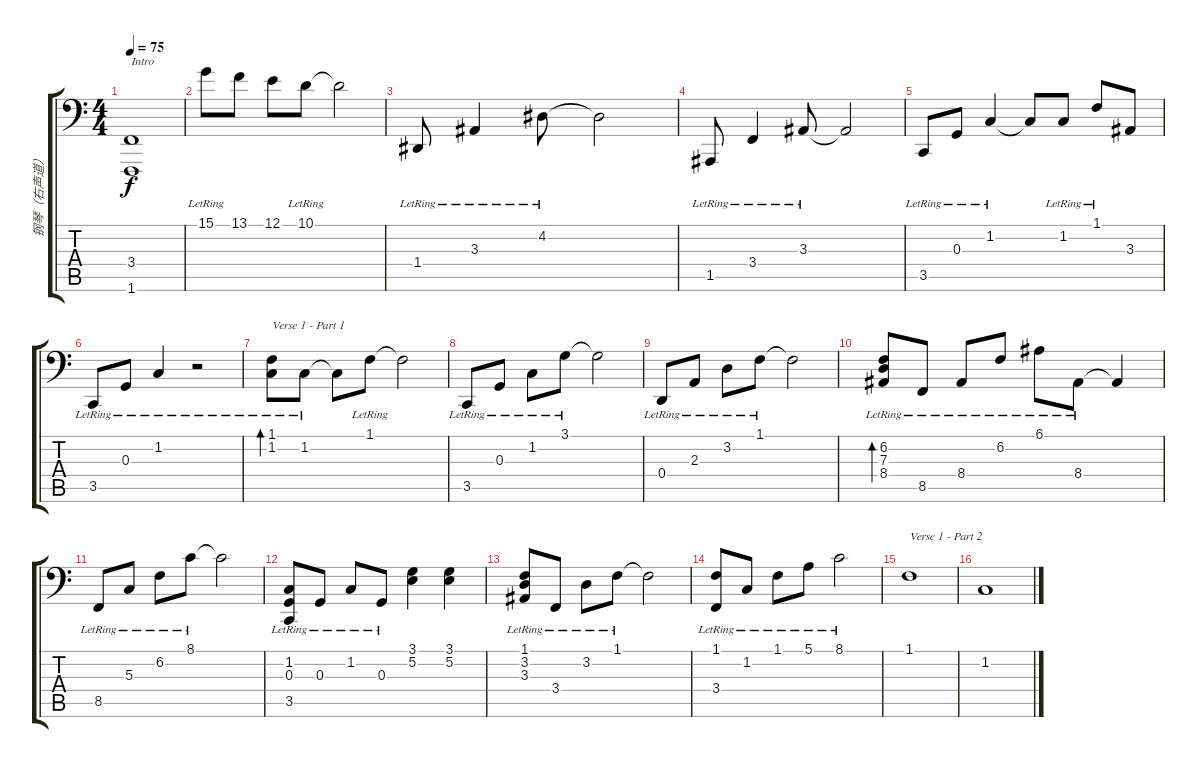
\track ("钢琴（右声道）" "钢琴（右声道）") {instrument acousticgrandpiano}
\staff {score tabs}
\tuning (E3 B2 G2 D2 A1 E1) {hide}
\ts (4 4)
\tempo 75
\clef f4
\ks c
(3.4 1.6).1{txt "Intro" dy f instrument acousticgrandpiano} |
15.1{lr}.8 13.1.8 12.1.8 10.1{lr}.8 10.1{t}.2 |
1.4{lr}.8 3.3{lr}.4 4.2{lr}.8 4.2{t}.2 |
1.5{lr}.8 3.4{lr}.4 3.3{lr}.8 3.3{t}.2 |
3.5{lr}.8 0.3{lr}.8 1.2{lr}.4 1.2{t}.8 1.2{lr}.8 1.1{lr}.8 3.3.8 |
3.5{lr}.8 0.3{lr}.8 1.2{lr}.4 r.2 |
(1.1{lr} 1.2{lr}).8{bd 120 txt "Verse 1 - Part 1"} 1.2{lr}.8 1.2{t}.8 1.1{lr}.8 1.1{t}.2 |
3.5{lr}.8 0.3{lr}.8 1.2{lr}.8 3.1{lr}.8 3.1{t}.2 |
0.4{lr}.8 2.3{lr}.8 3.2{lr}.8 1.1{lr}.8 1.1{t}.2 |
(6.2{lr} 7.3{lr} 8.4{lr}).8{bd 120} 8.5{lr}.8 8.4{lr}.8 6.2{lr}.8 6.1{lr}.8 8.4{lr}.8 8.4{t}.4 |
8.5{lr}.8 5.3{lr}.8 6.2{lr}.8 8.1{lr}.8 8.1{t}.2 |
(1.2{lr} 0.3{lr} 3.5{lr}).8 0.3{lr}.8 1.2{lr}.8 0.3{lr}.8 (3.1 5.2).4 (3.1 5.2).4 |
(1.1{lr} 3.2{lr} 3.3{lr}).8 3.4{lr}.8 3.2{lr}.8 1.1{lr}.8 1.1{t}.2 |
(1.1{lr} 3.4{lr}).8 1.2{lr}.8 1.1{lr}.8 5.1{lr}.8 8.1{lr}.2 |
1.1.1{txt "Verse 1 - Part 2"} |
1.2.1
